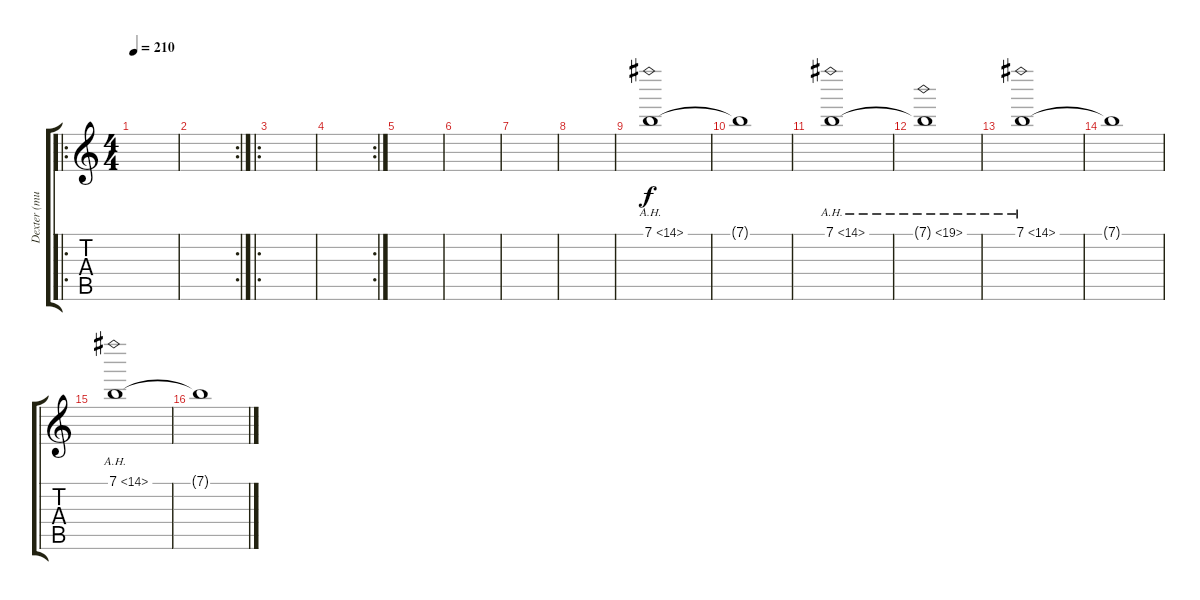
\track ("Dexter (muted guitar)" "Dexter (mu") {instrument electricguitarmuted}
\staff {score tabs}
\tuning (E4 B3 G3 D3 A2 E2) {hide}
\ro
\ts (4 4)
\tempo 210
\clef g2
\ks c
|
\rc 2
|
\ro
|
\rc 2
|
|
|
|
|
7.1{ah 7}.1{instrument overdrivenguitar} |
7.1{t}.1 |
7.1{ah 7}.1 |
7.1{ah 12 t}.1 |
7.1{ah 7}.1 |
7.1{t}.1 |
7.1{ah 7}.1 |
7.1{t}.1
